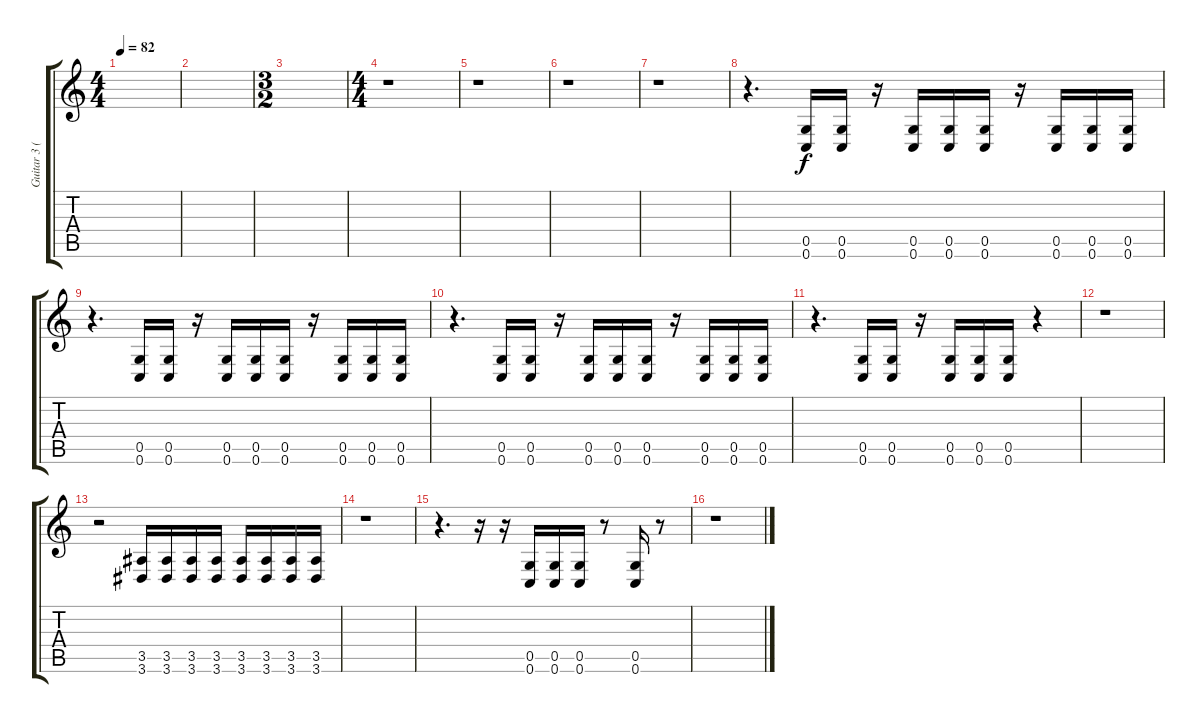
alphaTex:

\track ("Guitar 3 (Palm Muted)" "Guitar 3 (") {instrument electricguitarmuted}
\staff {score tabs}
\tuning (D4 A3 F3 C3 G2 C2) {hide}
\ts (4 4)
\tempo 82
\clef g2
\ks c
|
|
\ts (3 2)
|
\ts (4 4)
r.1 |
r.1 |
r.1 |
r.1 |
r.4{d} (0.5 0.6).16 (0.5 0.6).16 r.16 (0.5 0.6).16 (0.5 0.6).16 (0.5 0.6).16 r.16 (0.5 0.6).16 (0.5 0.6).16 (0.5 0.6).16 |
r.4{d} (0.5 0.6).16 (0.5 0.6).16 r.16 (0.5 0.6).16 (0.5 0.6).16 (0.5 0.6).16 r.16 (0.5 0.6).16 (0.5 0.6).16 (0.5 0.6).16 |
r.4{d} (0.5 0.6).16 (0.5 0.6).16 r.16 (0.5 0.6).16 (0.5 0.6).16 (0.5 0.6).16 r.16 (0.5 0.6).16 (0.5 0.6).16 (0.5 0.6).16 |
r.4{d} (0.5 0.6).16 (0.5 0.6).16 r.16 (0.5 0.6).16 (0.5 0.6).16 (0.5 0.6).16 r.4 |
r.1 |
r.2 (3.5 3.6).16 (3.5 3.6).16 (3.5 3.6).16 (3.5 3.6).16 (3.5 3.6).16 (3.5 3.6).16 (3.5 3.6).16 (3.5 3.6).16 |
r.1 |
r.4{d} r.16 r.16 (0.5 0.6).16 (0.5 0.6).16 (0.5 0.6).16 r.8 (0.5 0.6).16 r.8 |
r.1
